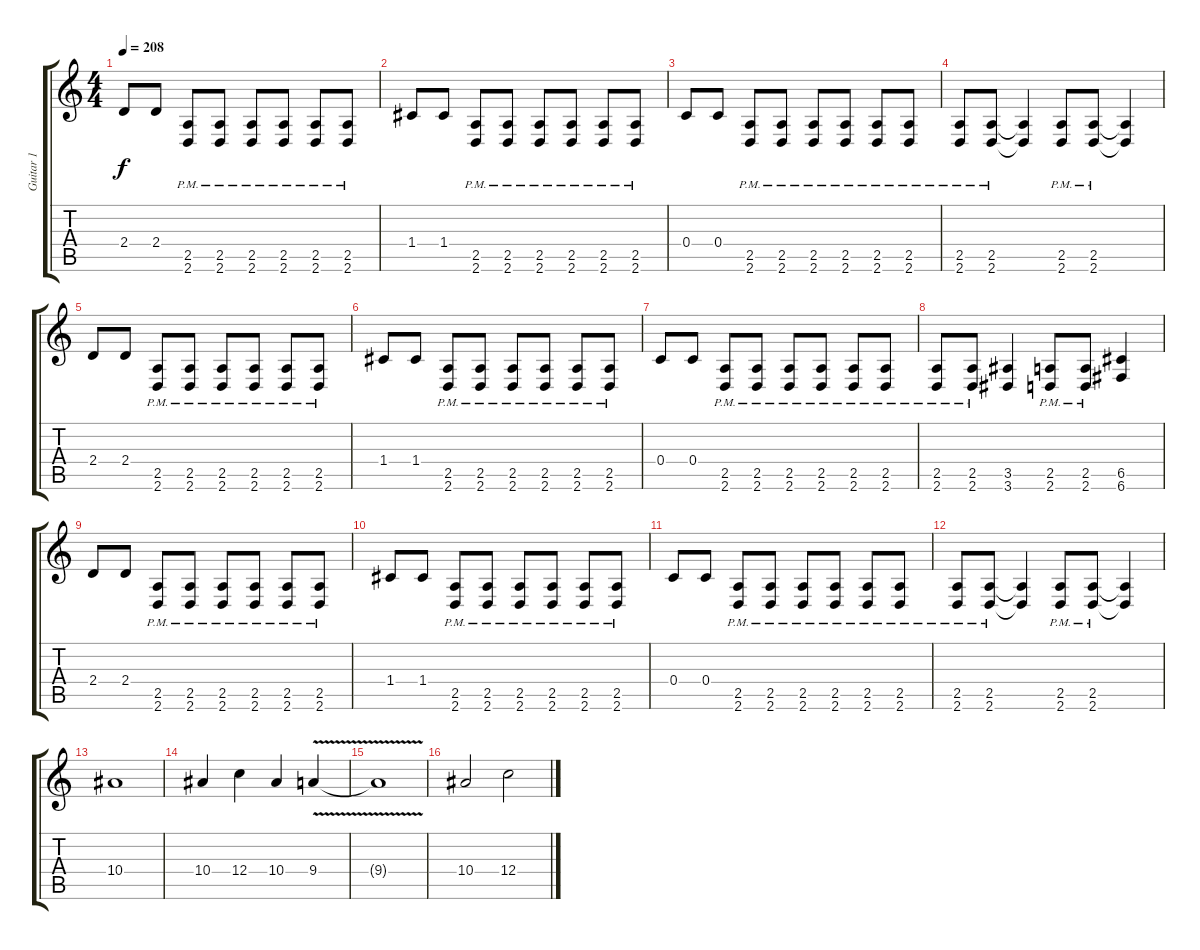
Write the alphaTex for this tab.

\track ("Guitar 1" "Guitar 1") {instrument distortionguitar}
\staff {score tabs}
\tuning (D4 A3 F3 C3 G2 C2) {hide}
\ts (4 4)
\tempo 208
\clef g2
\ks c
2.4.8{dy f} 2.4.8 (2.5{pm} 2.6{pm}).8 (2.5{pm} 2.6{pm}).8 (2.5{pm} 2.6{pm}).8 (2.5{pm} 2.6{pm}).8 (2.5{pm} 2.6{pm}).8 (2.5{pm} 2.6{pm}).8 |
1.4.8 1.4.8 (2.5{pm} 2.6{pm}).8 (2.5{pm} 2.6{pm}).8 (2.5{pm} 2.6{pm}).8 (2.5{pm} 2.6{pm}).8 (2.5{pm} 2.6{pm}).8 (2.5{pm} 2.6{pm}).8 |
0.4.8 0.4.8 (2.5{pm} 2.6{pm}).8 (2.5{pm} 2.6{pm}).8 (2.5{pm} 2.6{pm}).8 (2.5{pm} 2.6{pm}).8 (2.5{pm} 2.6{pm}).8 (2.5{pm} 2.6{pm}).8 |
(2.5{pm} 2.6{pm}).8 (2.5{pm} 2.6{pm}).8 (2.5{t} 2.6{t}).4 (2.5{pm} 2.6{pm}).8 (2.5{pm} 2.6{pm}).8 (2.5{t} 2.6{t}).4 |
2.4.8 2.4.8 (2.5{pm} 2.6{pm}).8 (2.5{pm} 2.6{pm}).8 (2.5{pm} 2.6{pm}).8 (2.5{pm} 2.6{pm}).8 (2.5{pm} 2.6{pm}).8 (2.5{pm} 2.6{pm}).8 |
1.4.8 1.4.8 (2.5{pm} 2.6{pm}).8 (2.5{pm} 2.6{pm}).8 (2.5{pm} 2.6{pm}).8 (2.5{pm} 2.6{pm}).8 (2.5{pm} 2.6{pm}).8 (2.5{pm} 2.6{pm}).8 |
0.4.8 0.4.8 (2.5{pm} 2.6{pm}).8 (2.5{pm} 2.6{pm}).8 (2.5{pm} 2.6{pm}).8 (2.5{pm} 2.6{pm}).8 (2.5{pm} 2.6{pm}).8 (2.5{pm} 2.6{pm}).8 |
(2.5{pm} 2.6{pm}).8 (2.5{pm} 2.6{pm}).8 (3.5 3.6).4 (2.5{pm} 2.6{pm}).8 (2.5{pm} 2.6{pm}).8 (6.5 6.6).4 |
2.4.8 2.4.8 (2.5{pm} 2.6{pm}).8 (2.5{pm} 2.6{pm}).8 (2.5{pm} 2.6{pm}).8 (2.5{pm} 2.6{pm}).8 (2.5{pm} 2.6{pm}).8 (2.5{pm} 2.6{pm}).8 |
1.4.8 1.4.8 (2.5{pm} 2.6{pm}).8 (2.5{pm} 2.6{pm}).8 (2.5{pm} 2.6{pm}).8 (2.5{pm} 2.6{pm}).8 (2.5{pm} 2.6{pm}).8 (2.5{pm} 2.6{pm}).8 |
0.4.8 0.4.8 (2.5{pm} 2.6{pm}).8 (2.5{pm} 2.6{pm}).8 (2.5{pm} 2.6{pm}).8 (2.5{pm} 2.6{pm}).8 (2.5{pm} 2.6{pm}).8 (2.5{pm} 2.6{pm}).8 |
(2.5{pm} 2.6{pm}).8 (2.5{pm} 2.6{pm}).8 (2.5{t} 2.6{t}).4 (2.5{pm} 2.6{pm}).8 (2.5{pm} 2.6{pm}).8 (2.5{t} 2.6{t}).4 |
10.4.1 |
10.4.4 12.4.4 10.4.4 9.4{v}.4 |
9.4{t}.1 |
10.4.2 12.4.2
